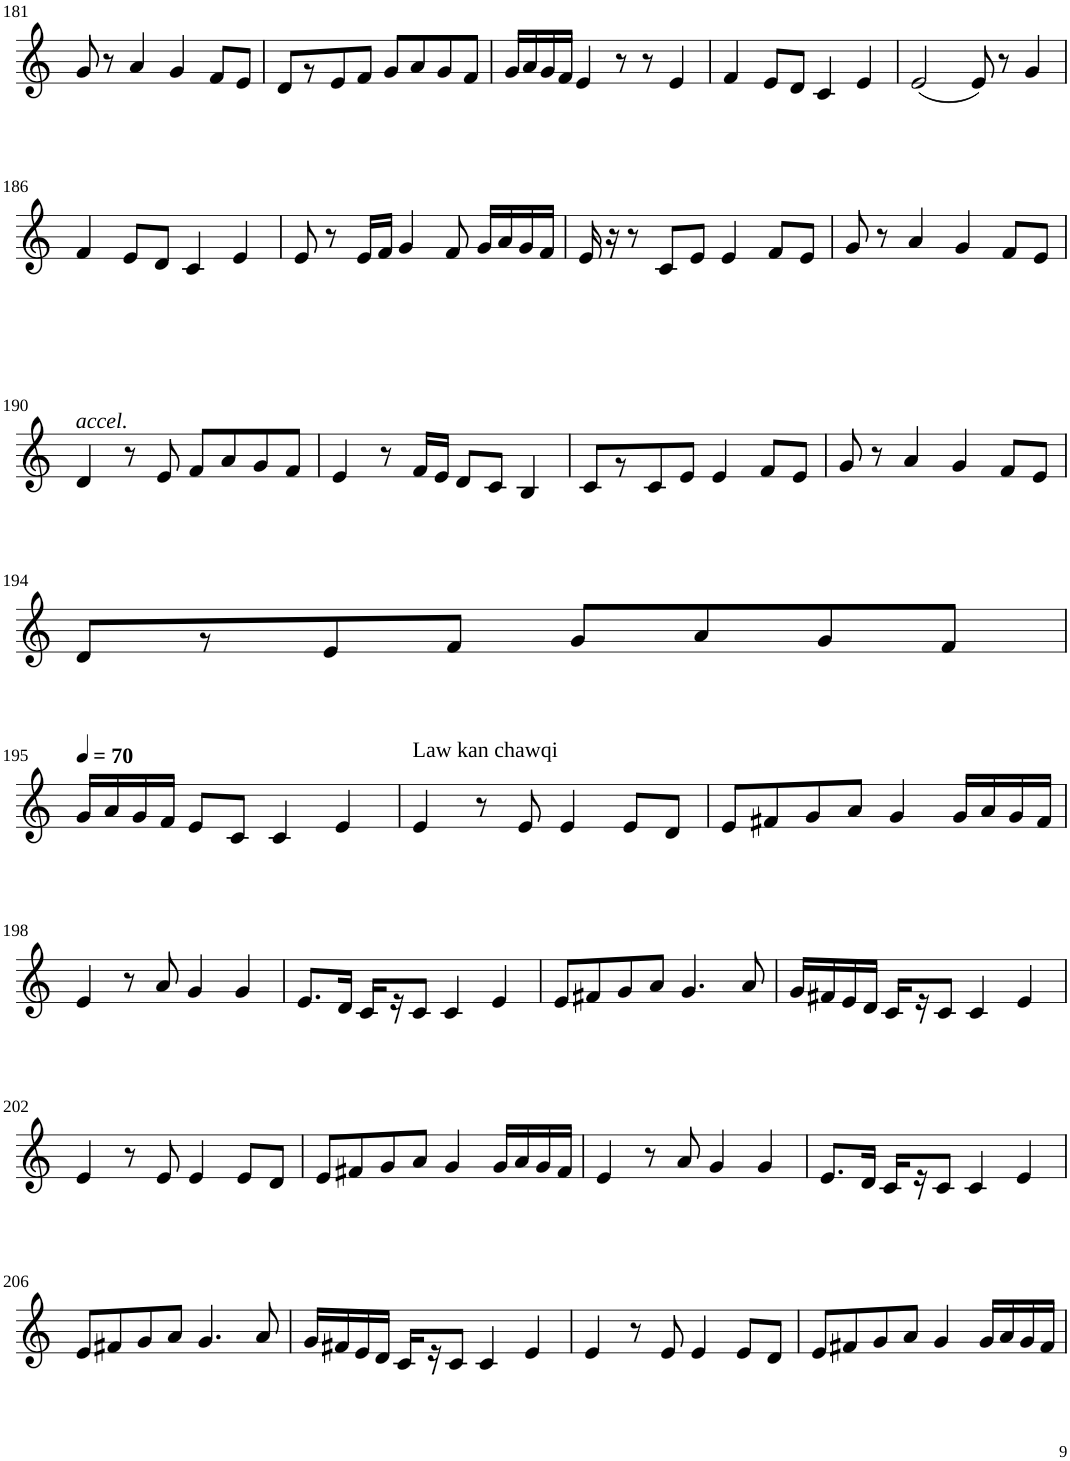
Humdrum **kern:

**kern
*part1
*staff1
*I"Violin
!!LO:PB:g=z
*clefG2
*k[]
*M4/4
=181
8g/
8r
4a/
4g/
8f/L
8e/J
=182
8d/L
8r
8e/
8f/J
8g/L
8a/
8g/
8f/J
=183
16g/LL
16a/
16g/
16f/JJ
4e/
8r
8r
4e/
=184
4f/
8e/L
8d/J
4c/
4e/
=185
(2e/
8e/)
8r
4g/
!!LO:LB:g=z
=186
!LO:TX:b:i:t=accel.
4f/
8e/L
8d/J
4c/
4e/
=187
8e/
8r
16e/LL
16f/JJ
4g/
8f/
16g/LL
16a/
16g/
16f/JJ
=188
16e/
16r
8r
8c/L
8e/J
4e/
8f/L
8e/J
=189
8g/
8r
4a/
4g/
8f/L
8e/J
!!LO:LB:g=z
=190
4d/
8r
8e/
8f/L
8a/
8g/
8f/J
=191
4e/
8r
16f/LL
16e/JJ
8d/L
8c/J
4B/
=192
8c/L
8r
8c/
8e/J
4e/
8f/L
8e/J
=193
8g/
8r
4a/
4g/
8f/L
8e/J
!!LO:LB:g=z
=194
8d/L
8r
8e/
8f/J
8g/L
8a/
8g/
8f/J
!!LO:LB:g=z
=195
*MM70
16g/LL
16a/
16g/
16f/JJ
8e/L
8c/J
4c/
4e/
=196
!LO:TX:a:t=Law kan chawqi
4e/
8r
8e/
4e/
8e/L
8d/J
=197
8e/L
8f#X/
8g/
8a/J
4g/
16g/LL
16a/
16g/
16f#/JJ
!!LO:LB:g=z
=198
4e/
8r
8a/
4g/
4g/
=199
8.e/L
16d/Jk
16c/LL
16r
8c/J
4c/
4e/
=200
8e/L
8f#X/
8g/
8a/J
4.g/
8a/
=201
16g/LL
16f#X/
16e/
16d/JJ
16c/LL
16r
8c/J
4c/
4e/
!!LO:LB:g=z
=202
4e/
8r
8e/
4e/
8e/L
8d/J
=203
8e/L
8f#X/
8g/
8a/J
4g/
16g/LL
16a/
16g/
16f#/JJ
=204
4e/
8r
8a/
4g/
4g/
=205
8.e/L
16d/Jk
16c/LL
16r
8c/J
4c/
4e/
!!LO:LB:g=z
=206
8e/L
8f#X/
8g/
8a/J
4.g/
8a/
=207
16g/LL
16f#X/
16e/
16d/JJ
16c/LL
16r
8c/J
4c/
4e/
=208
4e/
8r
8e/
4e/
8e/L
8d/J
=209
8e/L
8f#X/
8g/
8a/J
4g/
16g/LL
16a/
16g/
16f#/JJ
=
*-
